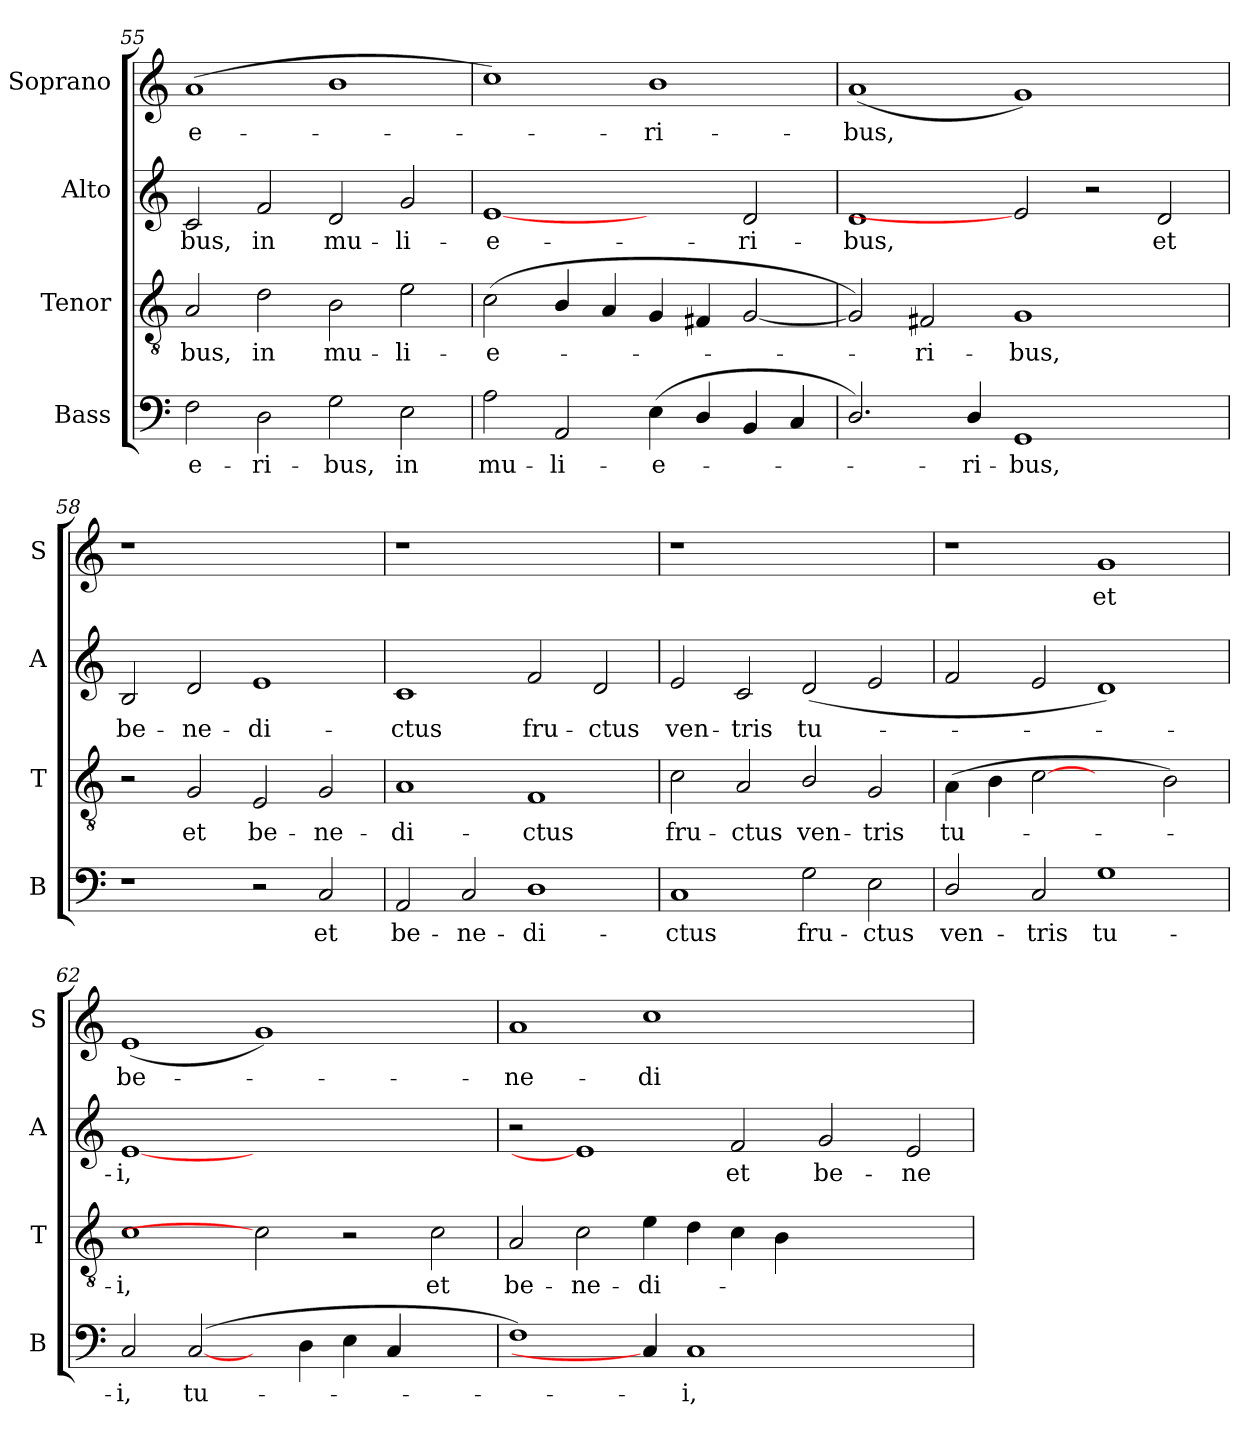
**kern	**text	**kern	**text	**kern	**text	**kern	**text
*part4	*part4	*part3	*part3	*part2	*part2	*part1	*part1
*staff4	*staff4	*staff3	*staff3	*staff2	*staff2	*staff1	*staff1
*I"Bass	*	*I"Tenor	*	*I"Alto	*	*I"Soprano	*
*I'B	*	*I'T	*	*I'A	*	*I'S	*
*clefF4	*	*clefGv2	*	*clefG2	*	*clefG2	*
*k[]	*	*k[]	*	*k[]	*	*k[]	*
=55	=55	=55	=55	=55	=55	=55	=55
!	!LO:LY:b	!	!LO:LY:b	!	!LO:LY:b	!	!LO:LY:b
2F\	-e-	2A/	-bus,	2c/	-bus,	(<1a	e-
!	!LO:LY:b	!	!LO:LY:b	!	!LO:LY:b	!	!
2D\	-ri-	2d\	in	2f/	in	.	.
!	!LO:LY:b	!	!LO:LY:b	!	!LO:LY:b	!	!
2G\	-bus,	2B\	mu-	2d/	mu-	1b	.
!	!LO:LY:b	!	!LO:LY:b	!	!LO:LY:b	!	!
2E\	in	2e\	-li-	2g/	-li-	.	.
=56	=56	=56	=56	=56	=56	=56	=56
!	!LO:LY:b	!	!LO:LY:b	!	!LO:LY:b	!	!
2A\	mu-	(<2c\	-e-	[1e	-e-	1cc)	.
!	!LO:LY:b	!	!	!	!	!	!
2AA/	-li-	4B/	.	.	.	.	.
.	.	4A/	.	.	.	.	.
!	!LO:LY:b	!	!	!	!	!	!LO:LY:b
(<4E\	-e-	4G/	.	2ryy	.	1b	ri-
4D/	.	4F#X/	.	.	.	.	.
!	!	!	!	!	!LO:LY:b	!	!
4BB/	.	[2G/	.	2d/	-ri-	.	.
4C/	.	.	.	.	.	.	.
=57	=57	=57	=57	=57	=57	=57	=57
!	!	!	!	!	!LO:LY:b	!	!LO:LY:b
2.D/)	.	2G/])	.	1d	-bus,	(<1a	-bus,
!	!	!	!LO:LY:b	!	!	!	!
.	.	2F#X/	ri-	.	.	.	.
!	!LO:LY:b	!	!	!	!	!	!
4D/	ri-	.	.	.	.	.	.
!	!LO:LY:b	!	!LO:LY:b	!	!	!	!
1GG	-bus,	1G	-bus,	2e]	.	1g)	.
.	.	.	.	2r	.	.	.
!	!	!	!	!	!LO:LY:b	!	!
2ryy	.	2ryy	.	2d/	et	2ryy	.
=58	=58	=58	=58	=58	=58	=58	=58
!	!	!	!	!	!LO:LY:b	!	!
1r	.	2r	.	2B/	be-	1r	.
!	!	!	!LO:LY:b	!	!LO:LY:b	!	!
.	.	2G/	et	2d/	-ne-	.	.
!	!	!	!LO:LY:b	!	!LO:LY:b	!	!
2r	.	2E/	be-	1e	-di-	1ryy	.
!	!LO:LY:b	!	!LO:LY:b	!	!	!	!
2C/	et	2G/	-ne-	.	.	.	.
!!LO:LB:g=z
=59	=59	=59	=59	=59	=59	=59	=59
!	!LO:LY:b	!	!LO:LY:b	!	!LO:LY:b	!	!
2AA/	be-	1A	-di-	1c	-ctus	1r	.
!	!LO:LY:b	!	!	!	!	!	!
2C/	-ne-	.	.	.	.	.	.
!	!LO:LY:b	!	!LO:LY:b	!	!LO:LY:b	!	!
1D	-di-	1F	-ctus	2f/	fru-	1ryy	.
!	!	!	!	!	!LO:LY:b	!	!
.	.	.	.	2d/	-ctus	.	.
=60	=60	=60	=60	=60	=60	=60	=60
!	!LO:LY:b	!	!LO:LY:b	!	!LO:LY:b	!	!
1C	-ctus	2c\	fru-	2e/	ven-	1r	.
!	!	!	!LO:LY:b	!	!LO:LY:b	!	!
.	.	2A/	-ctus	2c/	-tris	.	.
!	!LO:LY:b	!	!LO:LY:b	!	!LO:LY:b	!	!
2G\	fru-	2B/	ven-	(<2d/	tu-	1ryy	.
!	!LO:LY:b	!	!LO:LY:b	!	!	!	!
2E\	-ctus	2G/	-tris	2e/	.	.	.
=61	=61	=61	=61	=61	=61	=61	=61
!	!LO:LY:b	!	!LO:LY:b	!	!	!	!
2D/	ven-	(>4A\	tu-	2f/	.	1r	.
.	.	4B\	.	.	.	.	.
!	!LO:LY:b	!	!	!	!	!	!
2C/	-tris	[2c	.	2e/	.	.	.
!	!LO:LY:b	!	!	!	!	!	!LO:LY:b
1G	tu-	2ryy	.	1d)	.	1g	et
.	.	2B\)	.	.	.	.	.
=62	=62	=62	=62	=62	=62	=62	=62
!	!LO:LY:b	!	!LO:LY:b	!	!LO:LY:b	!	!LO:LY:b
2C/	-i,	1c	i,	[1e	i,	(<1e	be-
!	!LO:LY:b	!	!	!	!	!	!
(>[2C/	tu-	.	.	.	.	.	.
4ryy	.	2c]	.	1.ryy	.	1g)	.
4D\	.	.	.	.	.	.	.
4E\	.	2r	.	.	.	.	.
4C/	.	.	.	.	.	.	.
!	!	!	!LO:LY:b	!	!	!	!
2ryy	.	2c\	et	.	.	2ryy	.
=63	=63	=63	=63	=63	=63	=63	=63
!	!	!	!LO:LY:b	!	!	!	!LO:LY:b
1F)	.	2A/	be-	2r	.	1a	ne-
!	!	!	!LO:LY:b	!	!	!	!
.	.	2c\	-ne-	1e]	.	.	.
!	!	!	!LO:LY:b	!	!	!	!LO:LY:b
4C/]	.	4e\	-di-	.	.	1cc	-di-
!	!LO:LY:b	!	!	!	!	!	!
1C	i,	4d\	.	.	.	.	.
!	!	!	!	!	!LO:LY:b	!	!
.	.	4c\	.	2f/	et	.	.
.	.	4B\	.	.	.	.	.
!	!	!	!	!	!LO:LY:b	!	!
.	.	1ryy	.	2g/	be-	1ryy	.
2.ryy	.	.	.	.	.	.	.
!	!	!	!	!	!LO:LY:b	!	!
.	.	.	.	2e/	-ne-	.	.
=	=	=	=	=	=	=	=
*-	*-	*-	*-	*-	*-	*-	*-
